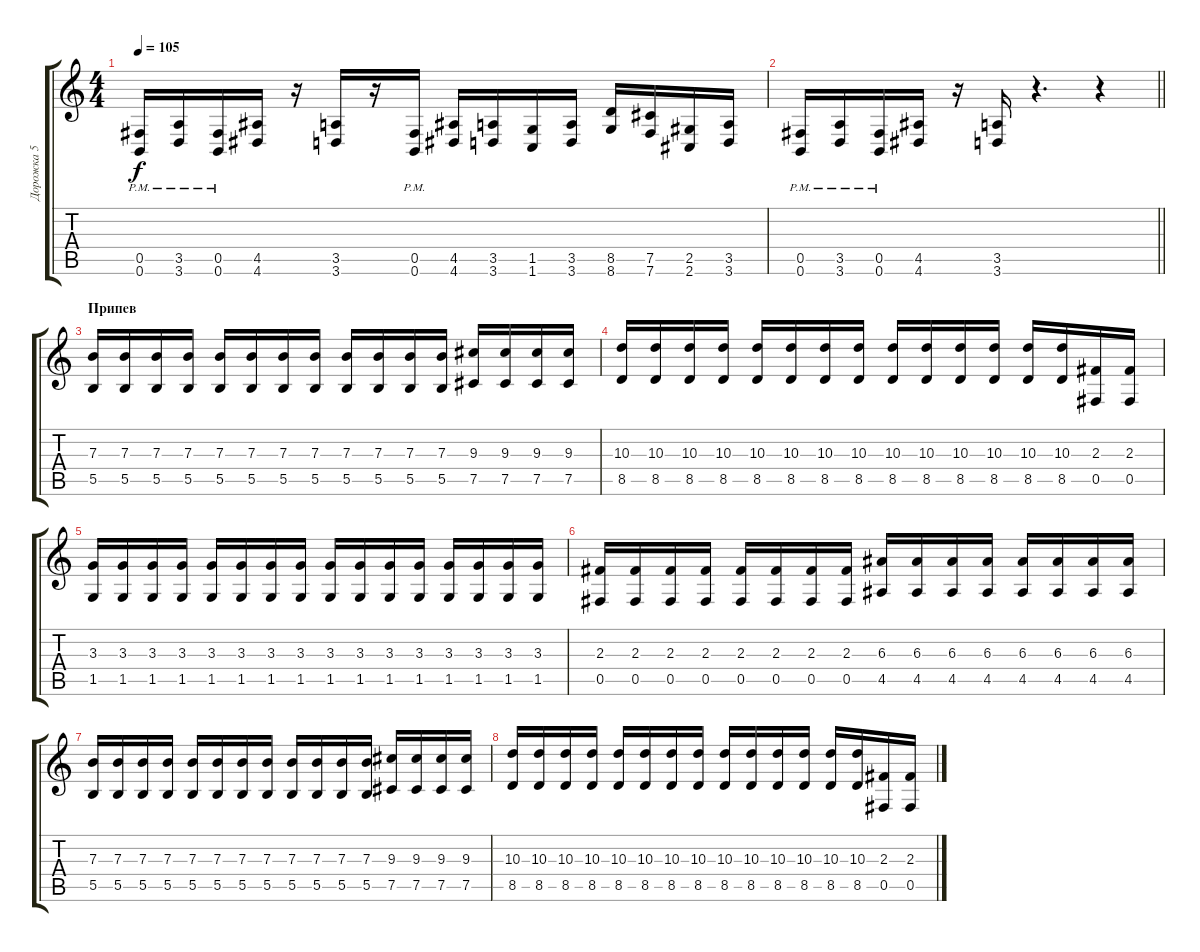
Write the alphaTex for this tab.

\track ("Дорожка 5" "Дорожка 5") {instrument overdrivenguitar}
\staff {score tabs}
\tuning (Db4 Ab3 E3 B2 Gb2 B1) {hide}
\ts (4 4)
\tempo 105
\clef g2
\ks c
(0.5{pm} 0.6{pm}).16{dy f} (3.5{pm} 3.6{pm}).16 (0.5{pm} 0.6{pm}).16 (4.5 4.6).16 r.16 (3.5 3.6).16 r.16 (0.5{pm} 0.6{pm}).16 (4.5 4.6).16 (3.5 3.6).16 (1.5 1.6).16 (3.5 3.6).16 (8.5 8.6).16 (7.5 7.6).16 (2.5 2.6).16 (3.5 3.6).16 |
\barLineRight lightlight
(0.5{pm} 0.6{pm}).16 (3.5{pm} 3.6{pm}).16 (0.5{pm} 0.6{pm}).16 (4.5 4.6).16 r.16 (3.5 3.6).16 r.4{d} r.4 |
\section ("" "Припев")
(7.3 5.5).16 (7.3 5.5).16 (7.3 5.5).16 (7.3 5.5).16 (7.3 5.5).16 (7.3 5.5).16 (7.3 5.5).16 (7.3 5.5).16 (7.3 5.5).16 (7.3 5.5).16 (7.3 5.5).16 (7.3 5.5).16 (9.3 7.5).16 (9.3 7.5).16 (9.3 7.5).16 (9.3 7.5).16 |
(10.3 8.5).16 (10.3 8.5).16 (10.3 8.5).16 (10.3 8.5).16 (10.3 8.5).16 (10.3 8.5).16 (10.3 8.5).16 (10.3 8.5).16 (10.3 8.5).16 (10.3 8.5).16 (10.3 8.5).16 (10.3 8.5).16 (10.3 8.5).16 (10.3 8.5).16 (2.3 0.5).16 (2.3 0.5).16 |
(3.3 1.5).16 (3.3 1.5).16 (3.3 1.5).16 (3.3 1.5).16 (3.3 1.5).16 (3.3 1.5).16 (3.3 1.5).16 (3.3 1.5).16 (3.3 1.5).16 (3.3 1.5).16 (3.3 1.5).16 (3.3 1.5).16 (3.3 1.5).16 (3.3 1.5).16 (3.3 1.5).16 (3.3 1.5).16 |
(2.3 0.5).16 (2.3 0.5).16 (2.3 0.5).16 (2.3 0.5).16 (2.3 0.5).16 (2.3 0.5).16 (2.3 0.5).16 (2.3 0.5).16 (6.3 4.5).16 (6.3 4.5).16 (6.3 4.5).16 (6.3 4.5).16 (6.3 4.5).16 (6.3 4.5).16 (6.3 4.5).16 (6.3 4.5).16 |
(7.3 5.5).16 (7.3 5.5).16 (7.3 5.5).16 (7.3 5.5).16 (7.3 5.5).16 (7.3 5.5).16 (7.3 5.5).16 (7.3 5.5).16 (7.3 5.5).16 (7.3 5.5).16 (7.3 5.5).16 (7.3 5.5).16 (9.3 7.5).16 (9.3 7.5).16 (9.3 7.5).16 (9.3 7.5).16 |
(10.3 8.5).16 (10.3 8.5).16 (10.3 8.5).16 (10.3 8.5).16 (10.3 8.5).16 (10.3 8.5).16 (10.3 8.5).16 (10.3 8.5).16 (10.3 8.5).16 (10.3 8.5).16 (10.3 8.5).16 (10.3 8.5).16 (10.3 8.5).16 (10.3 8.5).16 (2.3 0.5).16 (2.3 0.5).16
